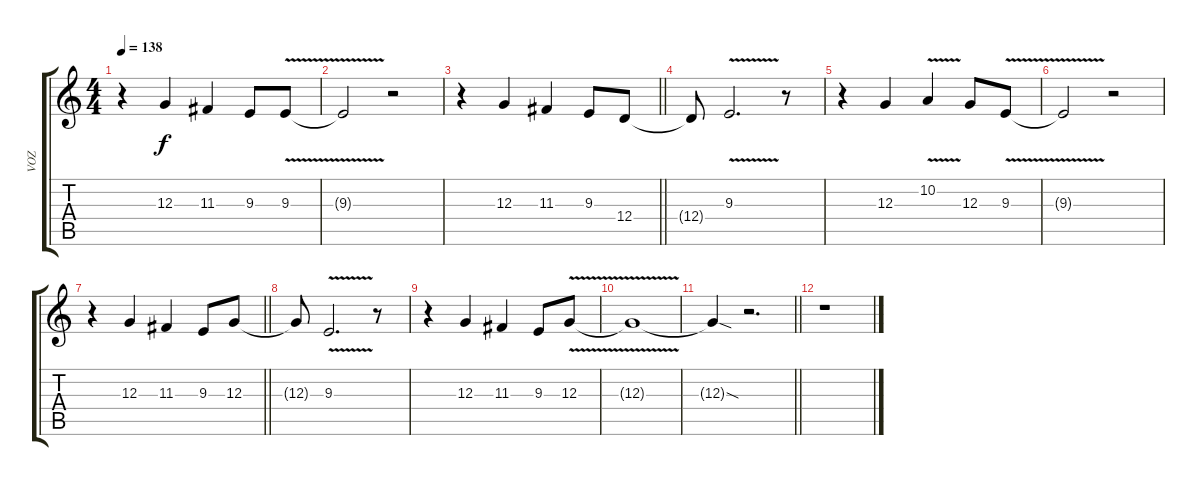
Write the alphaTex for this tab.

\track ("VOZ" "VOZ") {instrument flute}
\staff {score tabs}
\tuning (E4 B3 G3 D3 A2 E2) {hide}
\ts (4 4)
\tempo 138
\clef g2
\ks c
r.4{dy f} 12.3.4 11.3.4 9.3.8 9.3{v}.8 |
9.3{t}.2 r.2 |
\barLineRight lightlight
r.4 12.3.4 11.3.4 9.3.8 12.4.8 |
12.4{t}.8 9.3{v}.2{d} r.8 |
r.4 12.3.4 10.2{v}.4 12.3.8 9.3{v}.8 |
9.3{t}.2 r.2 |
\barLineRight lightlight
r.4 12.3.4 11.3.4 9.3.8 12.3.8 |
12.3{t}.8 9.3{v}.2{d} r.8 |
r.4 12.3.4 11.3.4 9.3.8 12.3{v}.8 |
12.3{t}.1 |
\barLineRight lightlight
12.3{sod t}.4 r.2{d} |
r.1
